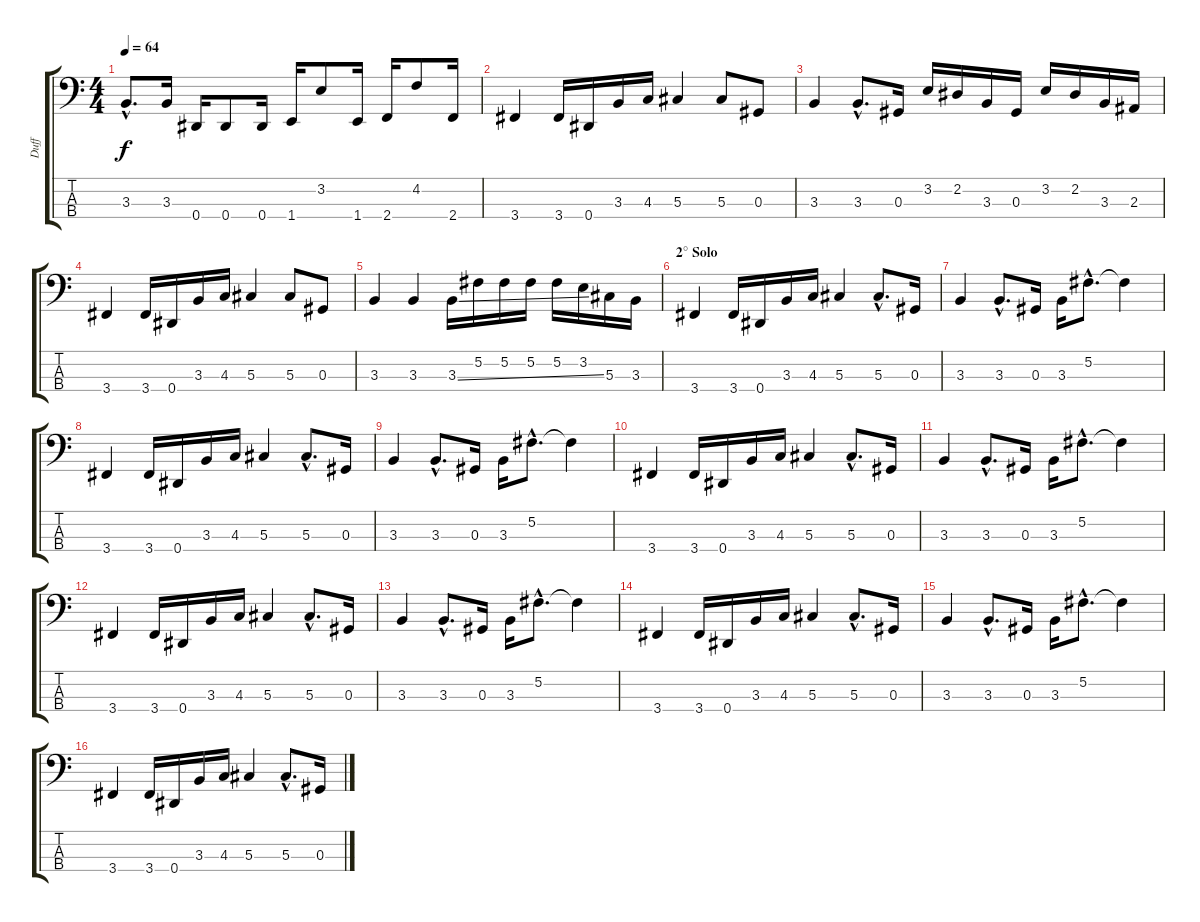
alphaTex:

\track ("Duff" "Duff") {instrument electricbasspick}
\staff {score tabs}
\tuning (Gb2 Db2 Ab1 Eb1) {hide}
\ts (4 4)
\tempo 64
\clef f4
\ks c
3.3{hac}.8{d dy f} 3.3.16 0.4.16 0.4.8 0.4.16 1.4.16 3.2.8 1.4.16 2.4.16 4.2.8 2.4.16 |
3.4.4 3.4.16 0.4.16 3.3.16 4.3.16 5.3.4 5.3.8 0.3.8 |
3.3.4 3.3{hac}.8{d} 0.3.16 3.2.16 2.2.16 3.3.16 0.3.16 3.2.16 2.2.16 3.3.16 2.3.16 |
3.4.4 3.4.16 0.4.16 3.3.16 4.3.16 5.3.4 5.3.8 0.3.8 |
3.3.4 3.3.4 3.3{ss}.16 5.2.16 5.2.16 5.2.16 5.2.16 3.2.16 5.3.16 3.3.16 |
\section ("" "2° Solo")
3.4.4 3.4.16 0.4.16 3.3.16 4.3.16 5.3.4 5.3{hac}.8{d} 0.3.16 |
3.3.4 3.3{hac}.8{d} 0.3.16 3.3.16 5.2{hac}.8{d} 5.2{t}.4 |
3.4.4 3.4.16 0.4.16 3.3.16 4.3.16 5.3.4 5.3{hac}.8{d} 0.3.16 |
3.3.4 3.3{hac}.8{d} 0.3.16 3.3.16 5.2{hac}.8{d} 5.2{t}.4 |
3.4.4 3.4.16 0.4.16 3.3.16 4.3.16 5.3.4 5.3{hac}.8{d} 0.3.16 |
3.3.4 3.3{hac}.8{d} 0.3.16 3.3.16 5.2{hac}.8{d} 5.2{t}.4 |
3.4.4 3.4.16 0.4.16 3.3.16 4.3.16 5.3.4 5.3{hac}.8{d} 0.3.16 |
3.3.4 3.3{hac}.8{d} 0.3.16 3.3.16 5.2{hac}.8{d} 5.2{t}.4 |
3.4.4 3.4.16 0.4.16 3.3.16 4.3.16 5.3.4 5.3{hac}.8{d} 0.3.16 |
3.3.4 3.3{hac}.8{d} 0.3.16 3.3.16 5.2{hac}.8{d} 5.2{t}.4 |
3.4.4 3.4.16 0.4.16 3.3.16 4.3.16 5.3.4 5.3{hac}.8{d} 0.3.16
